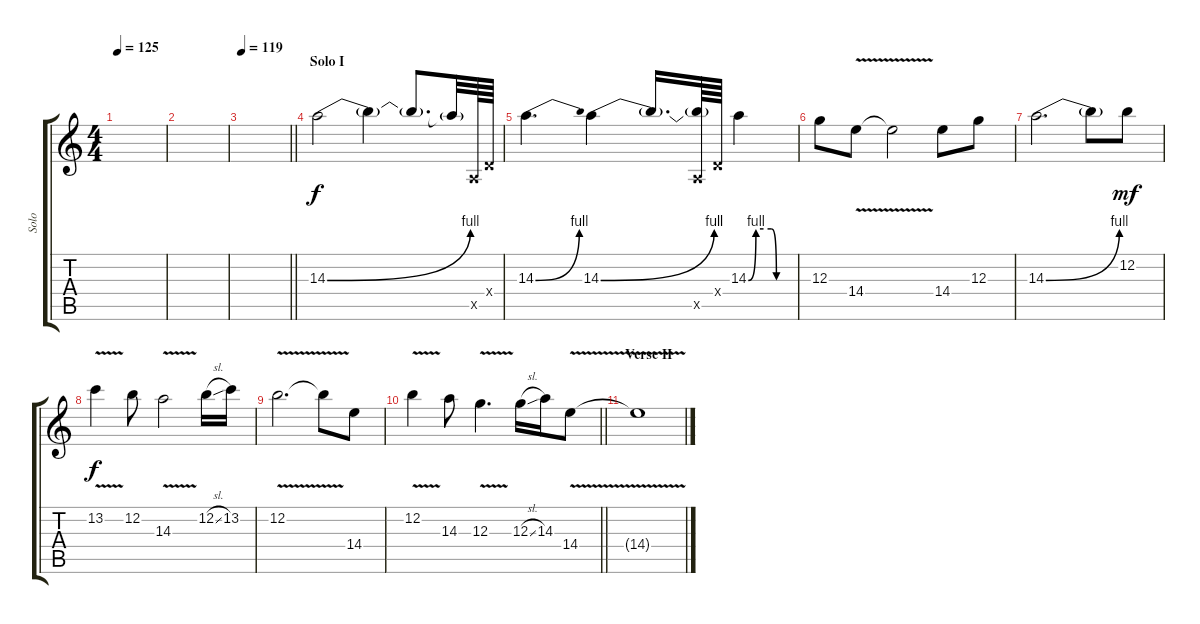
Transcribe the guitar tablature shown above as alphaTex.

\track ("Solo" "Solo") {instrument overdrivenguitar}
\staff {score tabs}
\tuning (E4 B3 G3 D3 A2 E2) {hide}
\ts (4 4)
\tempo 125
\clef g2
\ks c
|
|
\tempo 119
\barLineRight lightlight
|
\section ("" "Solo I")
14.3{be (bend 0 0 60 4)}.2 14.3{t}.4 14.3{t}.8{d} 14.3{t}.32 0.5{x}.64 0.4{x}.64 |
14.3{be (bend 0 0 60 4)}.4{d} 14.3{be (bend 0 0 60 4)}.4 14.3{t}.16{d} (14.3{t} 0.5{x}).64 0.4{x}.64 14.3{be (custom 0 0 10 4 20 4 30 4 37 0 60 0)}.4 |
12.3.8 14.4{v}.8 14.4{t}.2 14.4.8 12.3.8 |
14.3{be (bend 0 0 60 4)}.2{d} 14.3{t}.8 12.2.8{dy mf} |
13.2{v}.4{dy f} 12.2.8 14.3{v}.2 12.2{sl}.16 13.2.16 |
12.2{v}.2{d} 12.2{t}.8 14.4.8 |
\barLineRight lightlight
12.2{v}.4 14.3.8 12.3{v}.4{d} 12.3{sl}.16 14.3.16 14.4{v}.8 |
\section ("" "Verse II")
14.4{t}.1
